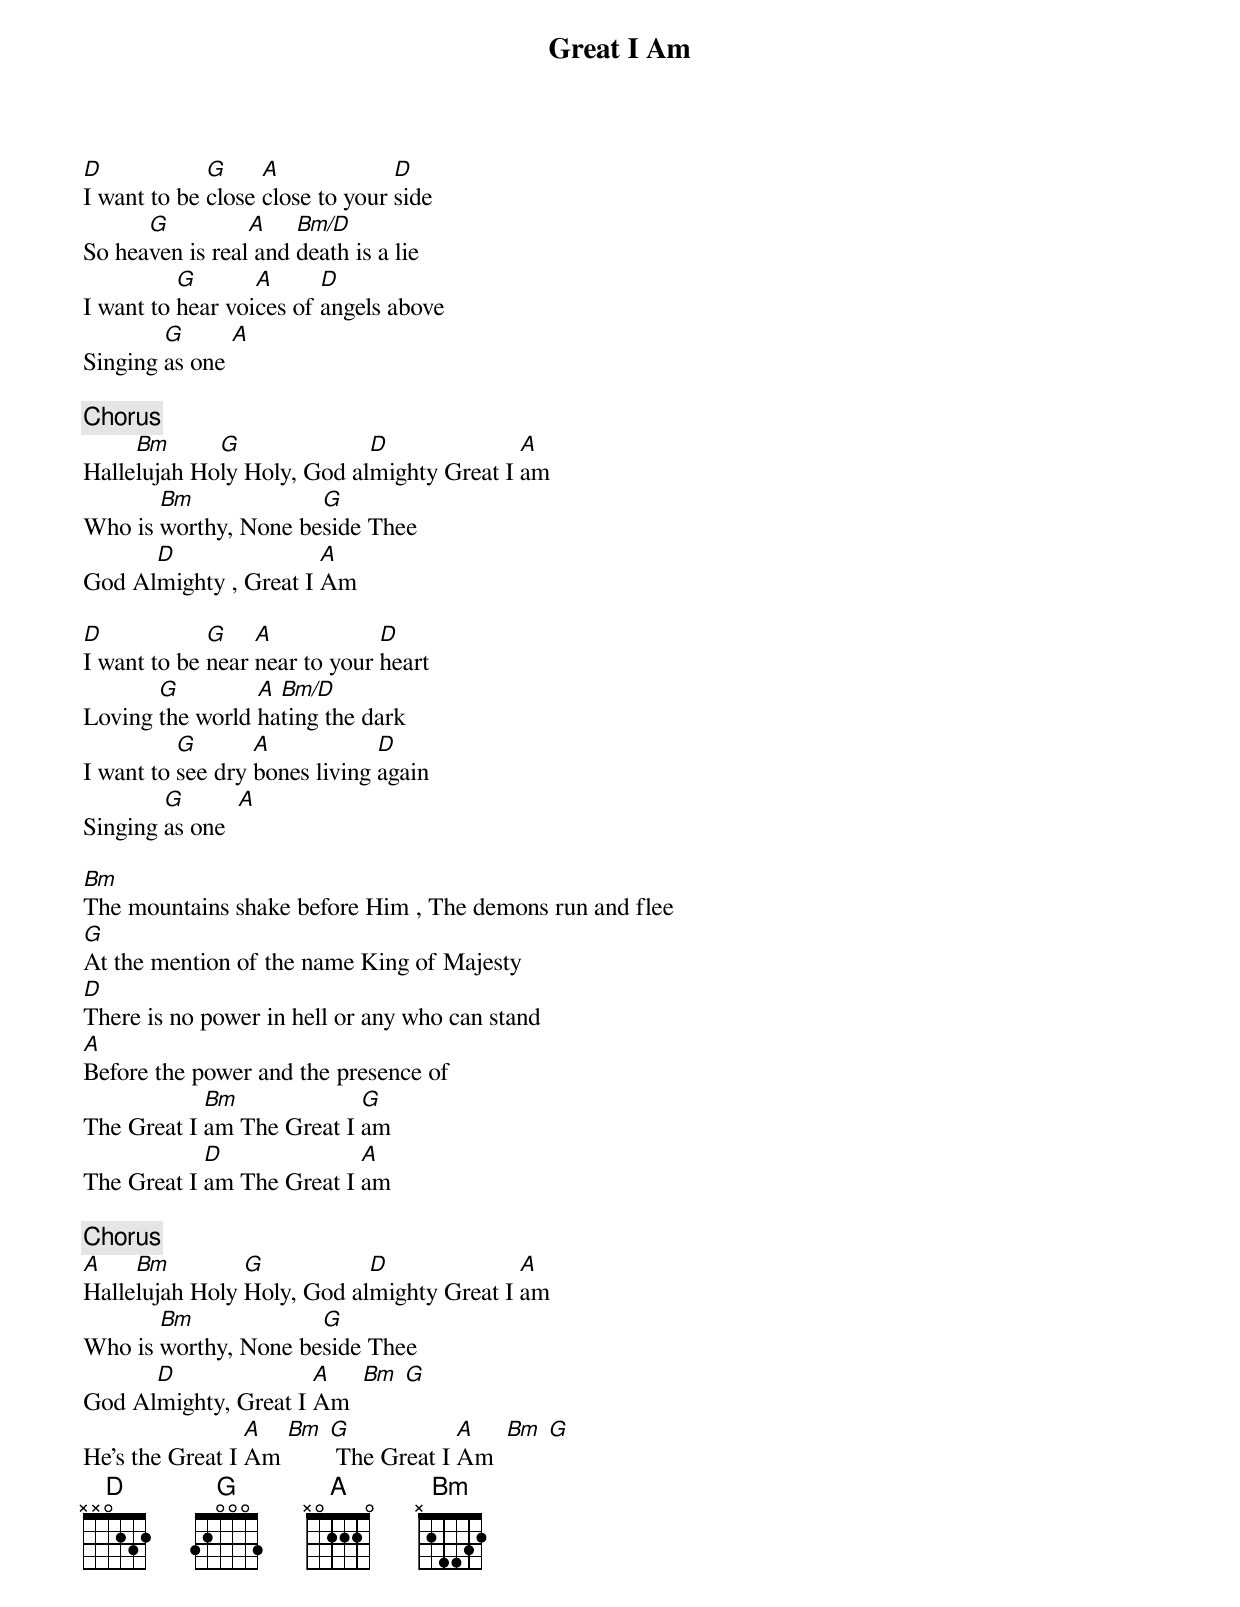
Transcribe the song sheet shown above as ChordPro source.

{Title: Great I Am}
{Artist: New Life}

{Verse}
[D]I want to be [G]close [A]close to your [D]side
So hea[G]ven is real[A] and [Bm/D]death is a lie
I want to [G]hear voi[A]ces of [D]angels above
Singing [G]as one [A]

{Chorus 1}
Halle[Bm]lujah Ho[G]ly Holy, God al[D]mighty Great I [A]am
Who is [Bm]worthy, None be[G]side Thee
God Al[D]mighty , Great I [A]Am

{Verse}
[D]I want to be [G]near [A]near to your [D]heart
Loving [G]the world [A]ha[Bm/D]ting the dark
I want to [G]see dry [A]bones living [D]again
Singing [G]as one  [A]

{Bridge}
[Bm]The mountains shake before Him , The demons run and flee
[G]At the mention of the name King of Majesty
[D]There is no power in hell or any who can stand
[A]Before the power and the presence of
The Great I [Bm]am The Great I [G]am
The Great I [D]am The Great I [A]am

{Chorus 2}
[A]Halle[Bm]lujah Holy [G]Holy, God al[D]mighty Great I [A]am
Who is [Bm]worthy, None be[G]side Thee
God Al[D]mighty, Great I [A]Am  [Bm] [G]
He's the Great I [A]Am [Bm] [G] The Great I [A]Am  [Bm] [G]
